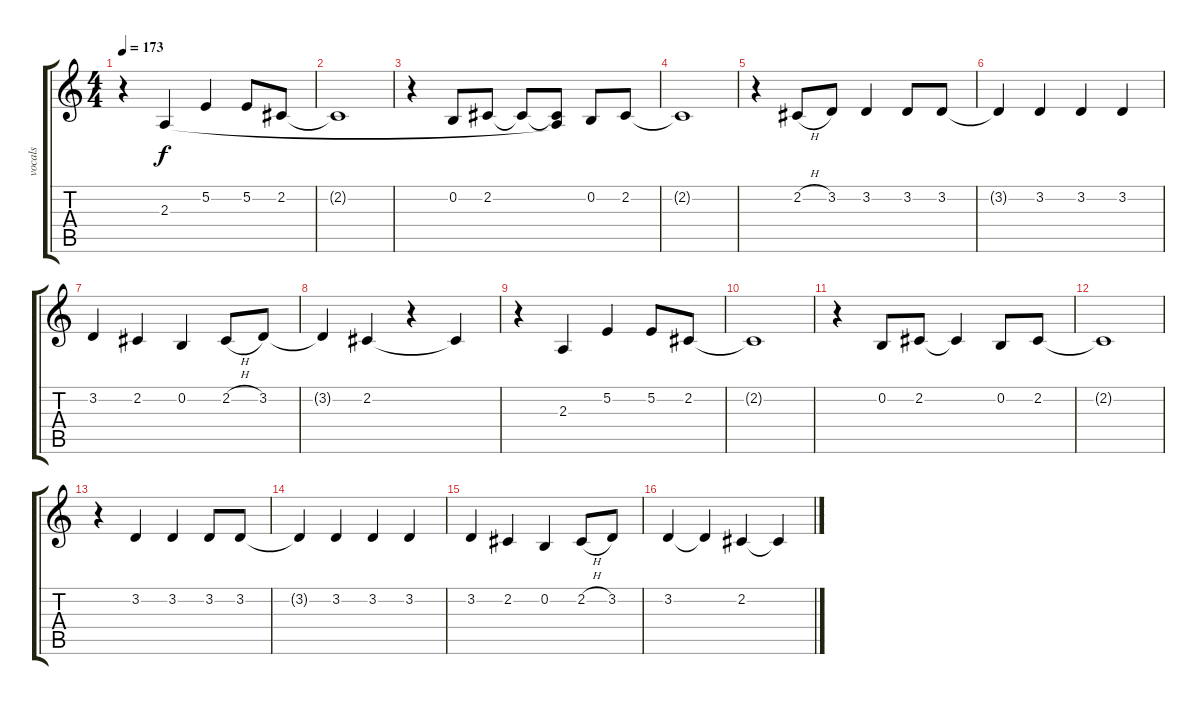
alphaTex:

\track ("vocals" "vocals") {instrument lead6voice}
\staff {score tabs}
\tuning (E4 B3 G3 D3 A2 E2) {hide}
\ts (4 4)
\tempo 173
\clef g2
\ks c
r.4{dy f} 2.3.4 5.2.4 5.2.8 2.2.8 |
2.2{t}.1 |
r.4 0.2.8 2.2.8 2.2{t}.8 (2.2{t} 2.3{t}).8 0.2.8 2.2.8 |
2.2{t}.1 |
r.4 2.2{h}.8 3.2.8 3.2.4 3.2.8 3.2.8 |
3.2{t}.4 3.2.4 3.2.4 3.2.4 |
3.2.4 2.2.4 0.2.4 2.2{h}.8 3.2.8 |
3.2{t}.4 2.2.4 r.4 2.2{t}.4 |
r.4 2.3.4 5.2.4 5.2.8 2.2.8 |
2.2{t}.1 |
r.4 0.2.8 2.2.8 2.2{t}.4 0.2.8 2.2.8 |
2.2{t}.1 |
r.4 3.2.4 3.2.4 3.2.8 3.2.8 |
3.2{t}.4 3.2.4 3.2.4 3.2.4 |
3.2.4 2.2.4 0.2.4 2.2{h}.8 3.2.8 |
3.2.4 3.2{t}.4 2.2.4 2.2{t}.4
